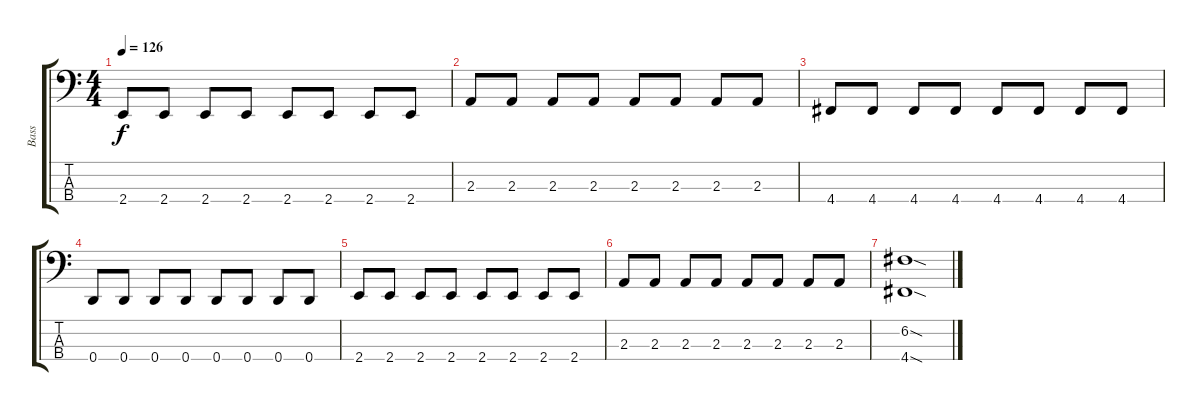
\track ("Bass" "Bass") {instrument electricbassfinger}
\staff {score tabs}
\tuning (F2 C2 G1 D1) {hide}
\ts (4 4)
\tempo 126
\clef f4
\ks c
2.4.8{dy f} 2.4.8 2.4.8 2.4.8 2.4.8 2.4.8 2.4.8 2.4.8 |
2.3.8 2.3.8 2.3.8 2.3.8 2.3.8 2.3.8 2.3.8 2.3.8 |
4.4.8 4.4.8 4.4.8 4.4.8 4.4.8 4.4.8 4.4.8 4.4.8 |
0.4.8 0.4.8 0.4.8 0.4.8 0.4.8 0.4.8 0.4.8 0.4.8 |
2.4.8 2.4.8 2.4.8 2.4.8 2.4.8 2.4.8 2.4.8 2.4.8 |
2.3.8 2.3.8 2.3.8 2.3.8 2.3.8 2.3.8 2.3.8 2.3.8 |
(6.2{sod} 4.4{sod}).1
